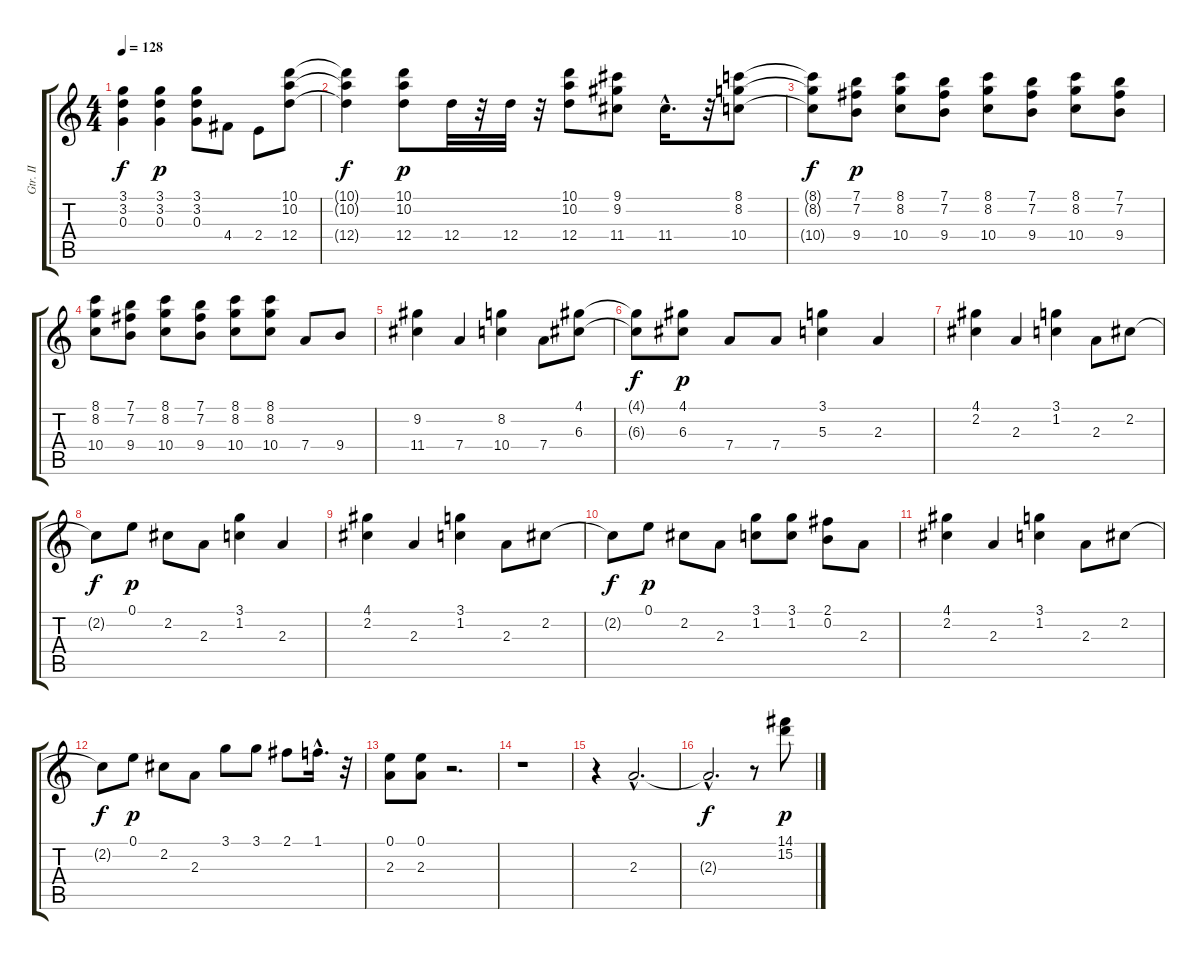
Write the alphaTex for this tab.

\track ("Gtr. II" "Gtr. II") {instrument overdrivenguitar}
\staff {score tabs}
\tuning (E4 B3 G3 D3 A2 E2) {hide}
\ts (4 4)
\tempo 128
\clef g2
\ks c
(3.1{t} 3.2{t} 0.3{t}).4{dy f} (3.1 3.2 0.3).4{dy p} (3.1 3.2 0.3).8 4.4.8 2.4.8 (10.1 10.2 12.4).8 |
(10.1{t} 10.2{t} 12.4{t}).4{dy f} (10.1 10.2 12.4).8{dy p} 12.4.32 r.32 12.4.32 r.32 (10.1 10.2 12.4).8 (9.1 9.2 11.4).8 11.4{hac}.16{d} r.32 (8.1 8.2 10.4).8 |
(8.1{t} 8.2{t} 10.4{t}).8{dy f} (7.1 7.2 9.4).8{dy p} (8.1 8.2 10.4).8 (7.1 7.2 9.4).8 (8.1 8.2 10.4).8 (7.1 7.2 9.4).8 (8.1 8.2 10.4).8 (7.1 7.2 9.4).8 |
(8.1 8.2 10.4).8 (7.1 7.2 9.4).8 (8.1 8.2 10.4).8 (7.1 7.2 9.4).8 (8.1 8.2 10.4).8 (8.1 8.2 10.4).8 7.4.8 9.4.8 |
(9.2 11.4).4 7.4.4 (8.2 10.4).4 7.4.8 (4.1 6.3).8 |
(4.1{t} 6.3{t}).8{dy f} (4.1 6.3).8{dy p} 7.4.8 7.4.8 (3.1 5.3).4 2.3.4 |
(4.1 2.2).4 2.3.4 (3.1 1.2).4 2.3.8 2.2.8 |
2.2{t}.8{dy f} 0.1.8{dy p} 2.2.8 2.3.8 (3.1 1.2).4 2.3.4 |
(4.1 2.2).4 2.3.4 (3.1 1.2).4 2.3.8 2.2.8 |
2.2{t}.8{dy f} 0.1.8{dy p} 2.2.8 2.3.8 (3.1 1.2).8 (3.1 1.2).8 (2.1 0.2).8 2.3.8 |
(4.1 2.2).4 2.3.4 (3.1 1.2).4 2.3.8 2.2.8 |
2.2{t}.8{dy f} 0.1.8{dy p} 2.2.8 2.3.8 3.1.8 3.1.8 2.1.8 1.1{hac}.16{d} r.32 |
(0.1 2.3).8 (0.1 2.3).8 r.2{d} |
r.1 |
r.4 2.3{hac}.2{d} |
2.3{hac t}.2{d dy f} r.8 (14.1 15.2).8{dy p}
